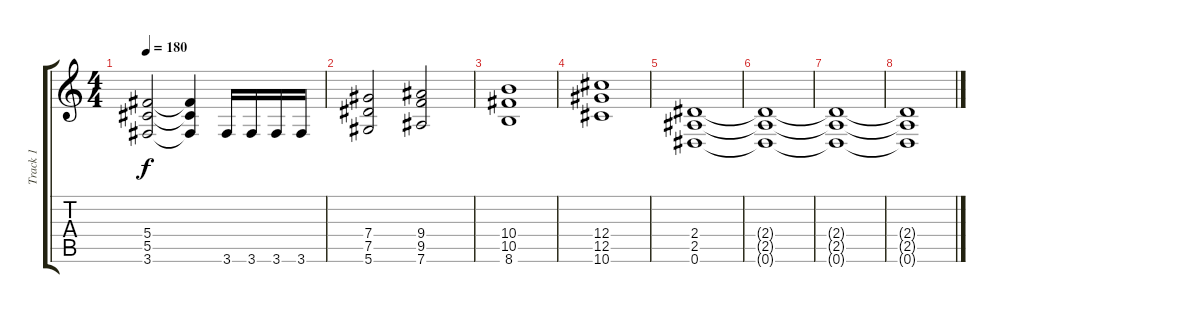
\track ("Track 1" "Track 1") {instrument distortionguitar}
\staff {score tabs}
\tuning (Eb4 Bb3 Gb3 Db3 Ab2 Eb2) {hide}
\ts (4 4)
\tempo 180
\clef g2
\ks c
(5.4 5.5 3.6).2{dy f} (5.4{t} 5.5{t} 3.6{t}).4 3.6.16 3.6.16 3.6.16 3.6.16 |
(7.4 7.5 5.6).2 (9.4 9.5 7.6).2 |
(10.4 10.5 8.6).1 |
(12.4 12.5 10.6).1 |
(2.4 2.5 0.6).1{volume 5} |
(2.4{t} 2.5{t} 0.6{t}).1 |
(2.4{t} 2.5{t} 0.6{t}).1 |
(2.4{t} 2.5{t} 0.6{t}).1
